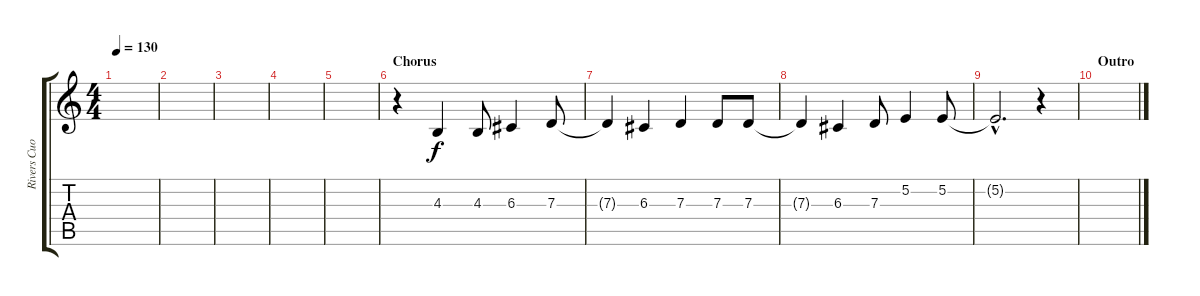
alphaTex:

\track ("Rivers Cuomo - Vocals" "Rivers Cuo") {instrument lead2sawtooth}
\staff {score tabs}
\tuning (E4 B3 G3 D3 A2 E2) {hide}
\ts (4 4)
\tempo 130
\clef g2
\ks c
|
|
|
|
|
\section ("" "Chorus")
r.4 4.3.4 4.3.8 6.3.4 7.3.8 |
7.3{t}.4 6.3.4 7.3.4 7.3.8 7.3.8 |
7.3{t}.4 6.3.4 7.3.8 5.2.4 5.2.8 |
5.2{hac t}.2{d} r.4 |
\section ("" "Outro")
